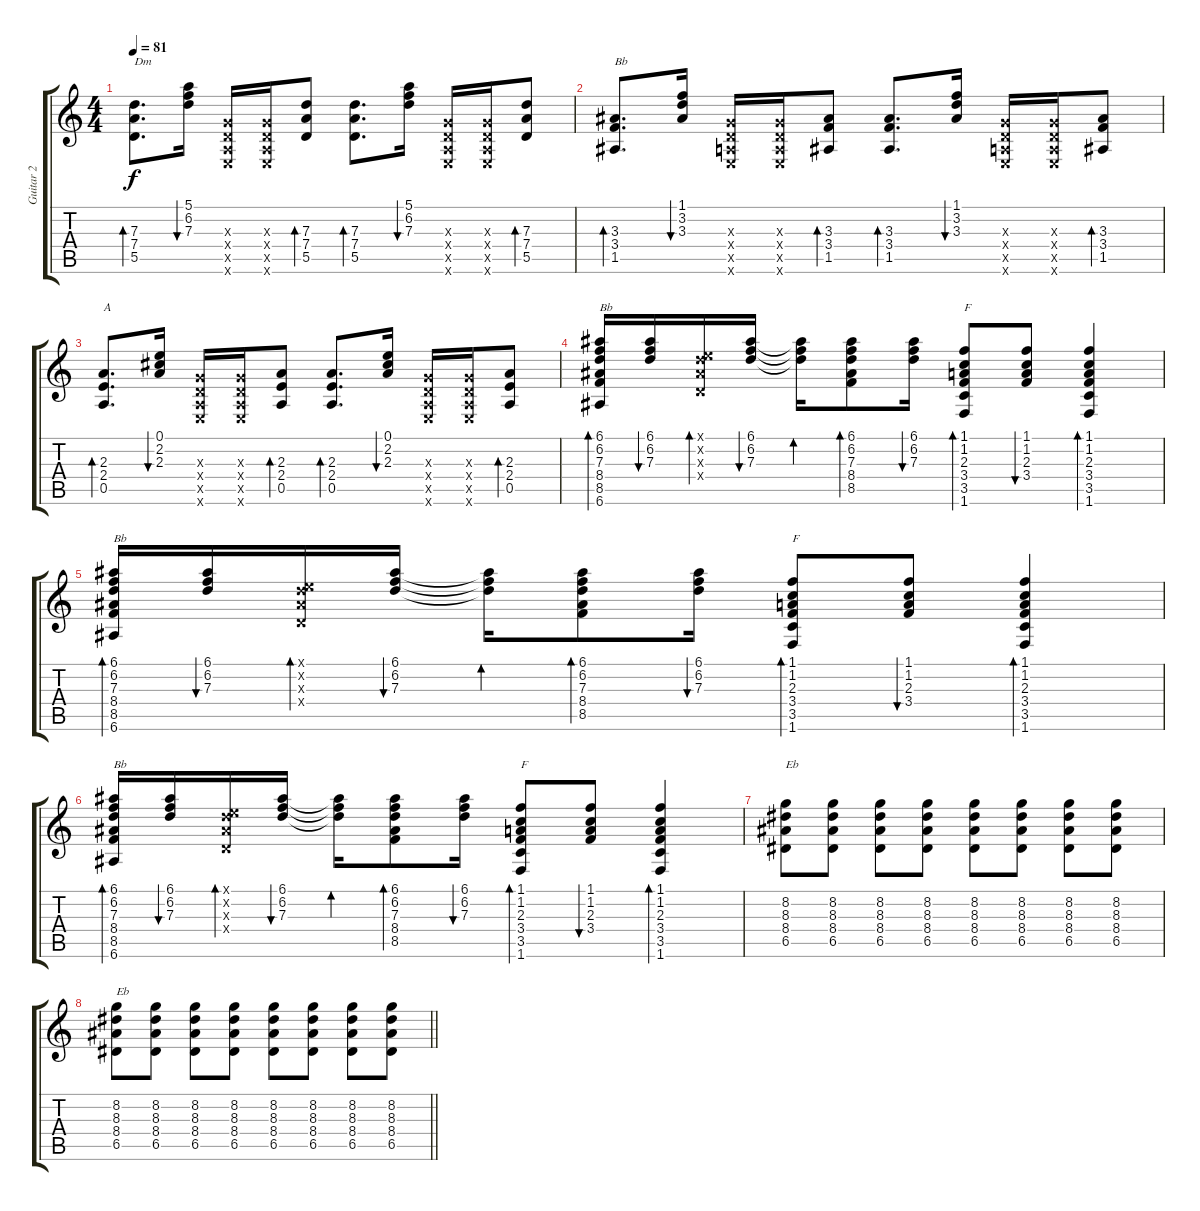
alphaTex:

\track ("Guitar 2" "Guitar 2") {instrument acousticguitarsteel}
\staff {score tabs}
\tuning (E4 B3 G3 D3 A2 E2) {hide}
\ts (4 4)
\tempo 81
\clef g2
\ks c
(7.3 7.4 5.5).8{d bd 30 txt "Dm" dy f} (5.1 6.2 7.3).16{bu 60} (0.3{x} 0.4{x} 0.5{x} 0.6{x}).16 (0.3{x} 0.4{x} 0.5{x} 0.6{x}).16 (7.3 7.4 5.5).8{bd 30} (7.3 7.4 5.5).8{d bd 30} (5.1 6.2 7.3).16{bu 60} (0.3{x} 0.4{x} 0.5{x} 0.6{x}).16 (0.3{x} 0.4{x} 0.5{x} 0.6{x}).16 (7.3 7.4 5.5).8{bd 30} |
(3.3 3.4 1.5).8{d bd 30 txt "Bb"} (1.1 3.2 3.3).16{bu 60} (0.3{x} 0.4{x} 0.5{x} 0.6{x}).16 (0.3{x} 0.4{x} 0.5{x} 0.6{x}).16 (3.3 3.4 1.5).8{bd 30} (3.3 3.4 1.5).8{d bd 30} (1.1 3.2 3.3).16{bu 60} (0.3{x} 0.4{x} 0.5{x} 0.6{x}).16 (0.3{x} 0.4{x} 0.5{x} 0.6{x}).16 (3.3 3.4 1.5).8{bd 30} |
(2.3 2.4 0.5).8{d bd 30 txt "A"} (0.1 2.2 2.3).16{bu 60} (0.3{x} 0.4{x} 0.5{x} 0.6{x}).16 (0.3{x} 0.4{x} 0.5{x} 0.6{x}).16 (2.3 2.4 0.5).8{bd 30} (2.3 2.4 0.5).8{d bd 30} (0.1 2.2 2.3).16{bu 60} (0.3{x} 0.4{x} 0.5{x} 0.6{x}).16 (0.3{x} 0.4{x} 0.5{x} 0.6{x}).16 (2.3 2.4 0.5).8{bd 30} |
(6.1 6.2 7.3 8.4 8.5 6.6).16{bd 30 txt "Bb"} (6.1 6.2 7.3).16{bu 30} (0.1{x} 3.2{x} 3.3{x} 0.4{x}).16{bd 30} (6.1 6.2 7.3).16{bu 30} (6.1{t} 6.2{t} 7.3{t}).16{bd 30} (6.1 6.2 7.3 8.4 8.5).8{bd 30} (6.1 6.2 7.3).16{bu 30} (1.1 1.2 2.3 3.4 3.5 1.6).8{bd 30 txt "F"} (1.1 1.2 2.3 3.4).8{bu 30} (1.1 1.2 2.3 3.4 3.5 1.6).4{bd 30} |
(6.1 6.2 7.3 8.4 8.5 6.6).16{bd 30 txt "Bb"} (6.1 6.2 7.3).16{bu 30} (0.1{x} 3.2{x} 3.3{x} 0.4{x}).16{bd 30} (6.1 6.2 7.3).16{bu 30} (6.1{t} 6.2{t} 7.3{t}).16{bd 30} (6.1 6.2 7.3 8.4 8.5).8{bd 30} (6.1 6.2 7.3).16{bu 30} (1.1 1.2 2.3 3.4 3.5 1.6).8{bd 30 txt "F"} (1.1 1.2 2.3 3.4).8{bu 30} (1.1 1.2 2.3 3.4 3.5 1.6).4{bd 30} |
(6.1 6.2 7.3 8.4 8.5 6.6).16{bd 30 txt "Bb"} (6.1 6.2 7.3).16{bu 30} (0.1{x} 3.2{x} 3.3{x} 0.4{x}).16{bd 30} (6.1 6.2 7.3).16{bu 30} (6.1{t} 6.2{t} 7.3{t}).16{bd 30} (6.1 6.2 7.3 8.4 8.5).8{bd 30} (6.1 6.2 7.3).16{bu 30} (1.1 1.2 2.3 3.4 3.5 1.6).8{bd 30 txt "F"} (1.1 1.2 2.3 3.4).8{bu 30} (1.1 1.2 2.3 3.4 3.5 1.6).4{bd 30} |
(8.2 8.3 8.4 6.5).8{txt "Eb"} (8.2 8.3 8.4 6.5).8 (8.2 8.3 8.4 6.5).8 (8.2 8.3 8.4 6.5).8 (8.2 8.3 8.4 6.5).8 (8.2 8.3 8.4 6.5).8 (8.2 8.3 8.4 6.5).8 (8.2 8.3 8.4 6.5).8 |
\barLineRight lightlight
(8.2 8.3 8.4 6.5).8{txt "Eb"} (8.2 8.3 8.4 6.5).8 (8.2 8.3 8.4 6.5).8 (8.2 8.3 8.4 6.5).8 (8.2 8.3 8.4 6.5).8 (8.2 8.3 8.4 6.5).8 (8.2 8.3 8.4 6.5).8 (8.2 8.3 8.4 6.5).8
